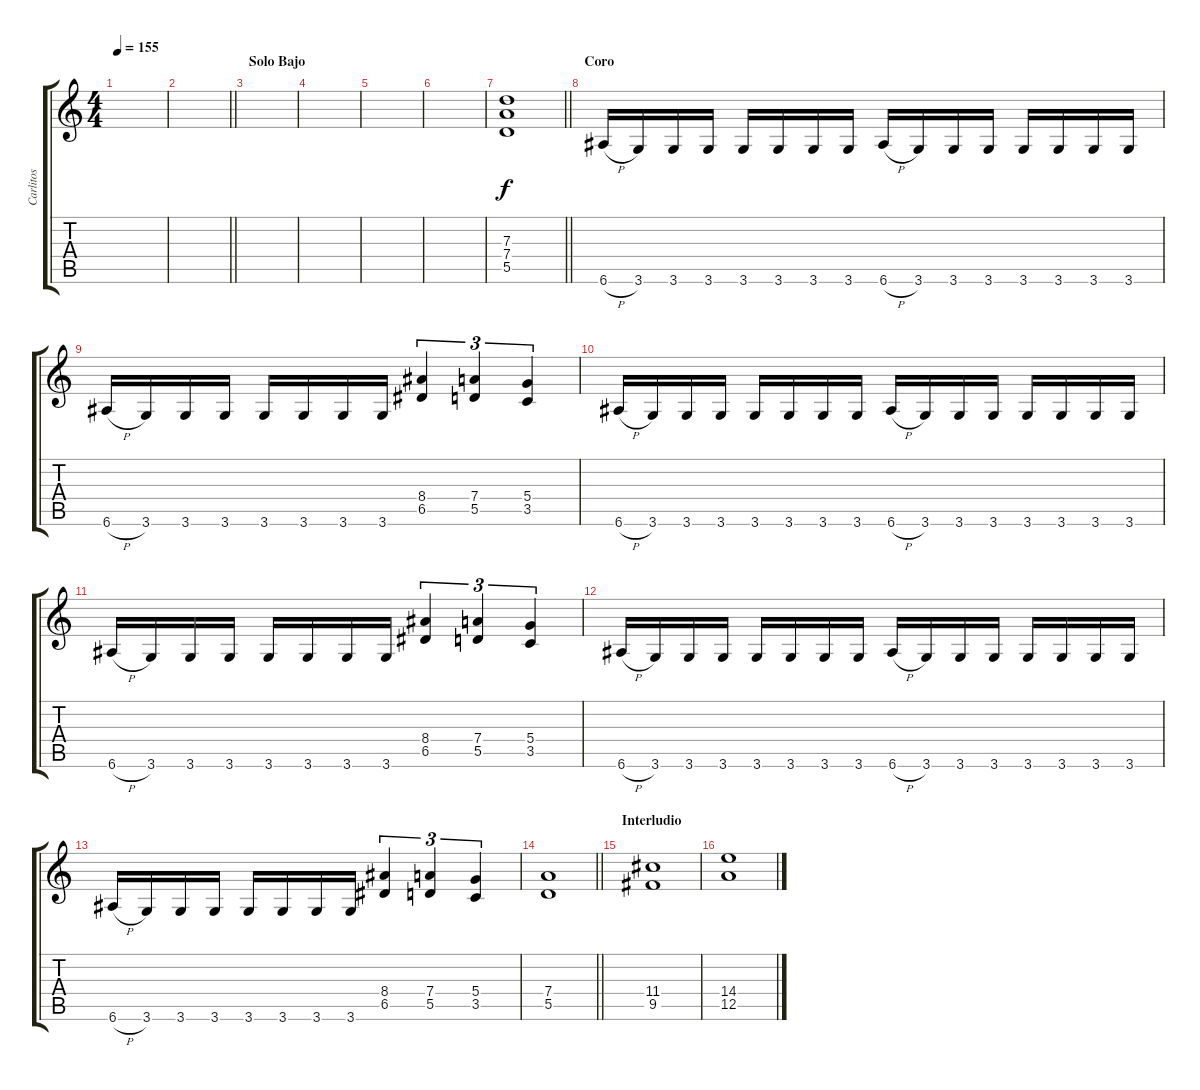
\track ("Carlitos" "Carlitos") {instrument distortionguitar}
\staff {score tabs}
\tuning (E4 B3 G3 D3 A2 E2) {hide}
\ts (4 4)
\tempo 155
\clef g2
\ks c
|
\barLineRight lightlight
|
\section ("" "Solo Bajo")
|
|
|
|
\barLineRight lightlight
(7.3 7.4 5.5).1 |
\section ("" "Coro")
6.6{h}.16 3.6.16 3.6.16 3.6.16 3.6.16 3.6.16 3.6.16 3.6.16 6.6{h}.16 3.6.16 3.6.16 3.6.16 3.6.16 3.6.16 3.6.16 3.6.16 |
6.6{h}.16 3.6.16 3.6.16 3.6.16 3.6.16 3.6.16 3.6.16 3.6.16 (8.4 6.5).4{tu (3 2)} (7.4 5.5).4{tu (3 2)} (5.4 3.5).4{tu (3 2)} |
6.6{h}.16 3.6.16 3.6.16 3.6.16 3.6.16 3.6.16 3.6.16 3.6.16 6.6{h}.16 3.6.16 3.6.16 3.6.16 3.6.16 3.6.16 3.6.16 3.6.16 |
6.6{h}.16 3.6.16 3.6.16 3.6.16 3.6.16 3.6.16 3.6.16 3.6.16 (8.4 6.5).4{tu (3 2)} (7.4 5.5).4{tu (3 2)} (5.4 3.5).4{tu (3 2)} |
6.6{h}.16 3.6.16 3.6.16 3.6.16 3.6.16 3.6.16 3.6.16 3.6.16 6.6{h}.16 3.6.16 3.6.16 3.6.16 3.6.16 3.6.16 3.6.16 3.6.16 |
6.6{h}.16 3.6.16 3.6.16 3.6.16 3.6.16 3.6.16 3.6.16 3.6.16 (8.4 6.5).4{tu (3 2)} (7.4 5.5).4{tu (3 2)} (5.4 3.5).4{tu (3 2)} |
\barLineRight lightlight
(7.4 5.5).1 |
\section ("" "Interludio")
(11.4 9.5).1 |
(14.4 12.5).1
